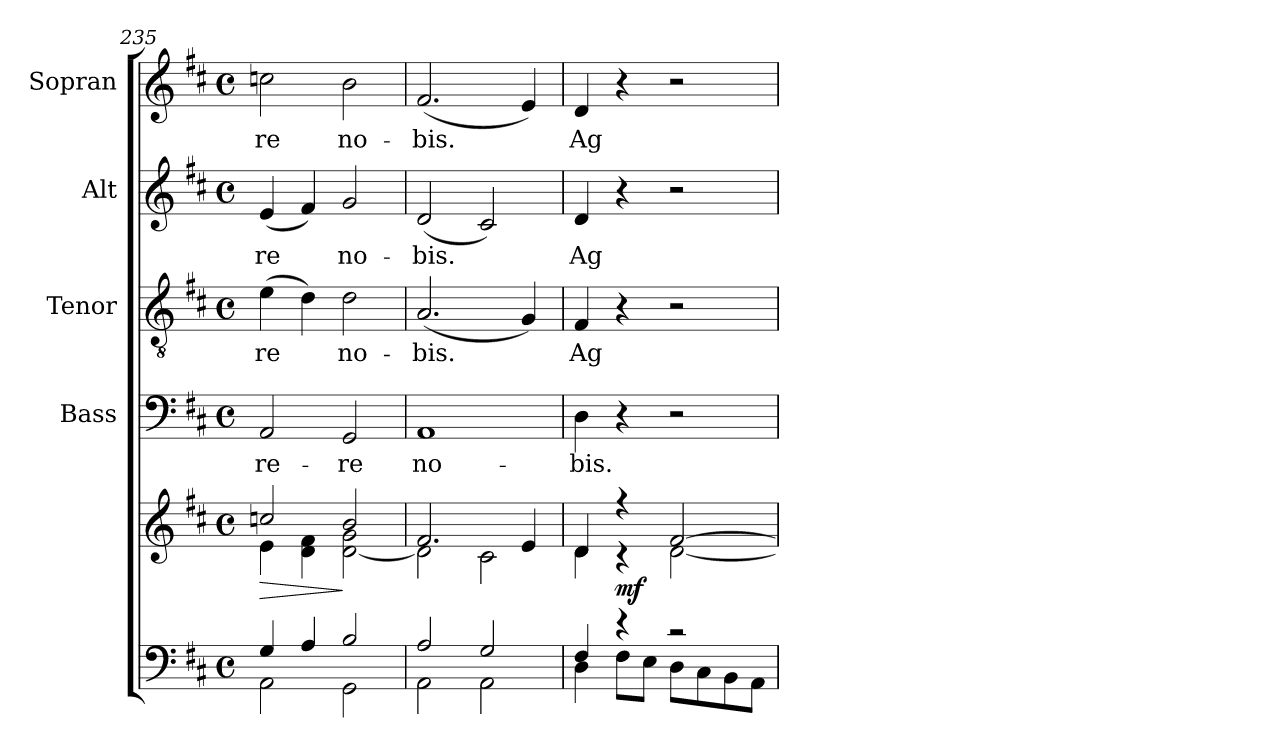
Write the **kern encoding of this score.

**kern	**kern	**dynam	**kern	**text	**kern	**text	**kern	**text	**kern	**text
*part5	*part5	*part5	*part4	*part4	*part3	*part3	*part2	*part2	*part1	*part1
*staff6	*staff5	*staff5/6	*staff4	*staff4	*staff3	*staff3	*staff2	*staff2	*staff1	*staff1
*	*	*	*I"Bass	*	*I"Tenor	*	*I"Alt	*	*I"Sopran	*
*	*	*	*I'B.	*	*I'T.	*	*I'A.	*	*I'S.	*
*clefF4	*clefG2	*	*clefF4	*	*clefGv2	*	*clefG2	*	*clefG2	*
*k[f#c#]	*k[f#c#]	*	*k[f#c#]	*	*k[f#c#]	*	*k[f#c#]	*	*k[f#c#]	*
*D:	*D:	*	*D:	*	*D:	*	*D:	*	*D:	*
*M4/4	*M4/4	*	*M4/4	*	*M4/4	*	*M4/4	*	*M4/4	*
*met(c)	*met(c)	*	*met(c)	*	*met(c)	*	*met(c)	*	*met(c)	*
=235	=235	=235	=235	=235	=235	=235	=235	=235	=235	=235
*^	*	*	*	*	*	*	*	*	*	*
!	!	!	!LO:HP:b	!	!LO:LY:b	!	!LO:LY:b	!	!LO:LY:b	!	!LO:LY:b
*	*	*^	*	*	*	*	*	*	*	*	*
4G/	2AA\	2ccn/	4e\	>	2AA/	-re-	(>4e\	-re	(<4e/	-re	2ccn\	-re
4A/	.	.	4d\ 4f#\	.	.	.	4d\)	.	4f#/)	.	.	.
!	!	!	!	!	!	!LO:LY:b	!	!LO:LY:b	!	!LO:LY:b	!	!LO:LY:b
2B/	2GG\	2b/	[<2d\ 2g\	]	2GG/	-re	2d\	no-	2g/	no-	2b\	no-
=236	=236	=236	=236	=236	=236	=236	=236	=236	=236	=236	=236	=236
!	!	!	!	!	!	!LO:LY:b	!	!LO:LY:b	!	!LO:LY:b	!	!LO:LY:b
2A/	2AA\	2.f#/	2d\]	.	1AA	no-	(<2.A/	-bis.	(<2d/	-bis.	(<2.f#/	-bis.
2G/	2AA\	.	2c#\	.	.	.	.	.	2c#/)	.	.	.
.	.	4e/	.	.	.	.	4G/)	.	.	.	4e/)	.
=237	=237	=237	=237	=237	=237	=237	=237	=237	=237	=237	=237	=237
!	!	!	!	!	!	!LO:LY:b	!	!LO:LY:b	!	!LO:LY:b	!	!LO:LY:b
4F#/	4D\	4d/	4d\	.	4D\	-bis.	4F#/	Ag-	4d/	Ag-	4d/	Ag-
!	!	!	!	!LO:DY:b	!	!	!	!	!	!	!	!
4rd	8F#\L	4r	4r	mf	4r	.	4r	.	4r	.	4r	.
.	8E\J	.	.	.	.	.	.	.	.	.	.	.
2rc	8D\L	[>2f#/	[<2d\	.	2r	.	2r	.	2r	.	2r	.
.	8C#\	.	.	.	.	.	.	.	.	.	.	.
.	8BB\	.	.	.	.	.	.	.	.	.	.	.
.	8AA\J	.	.	.	.	.	.	.	.	.	.	.
*v	*v	*	*	*	*	*	*	*	*	*	*	*
*	*v	*v	*	*	*	*	*	*	*	*	*
=	=	=	=	=	=	=	=	=	=	=
*-	*-	*-	*-	*-	*-	*-	*-	*-	*-	*-
